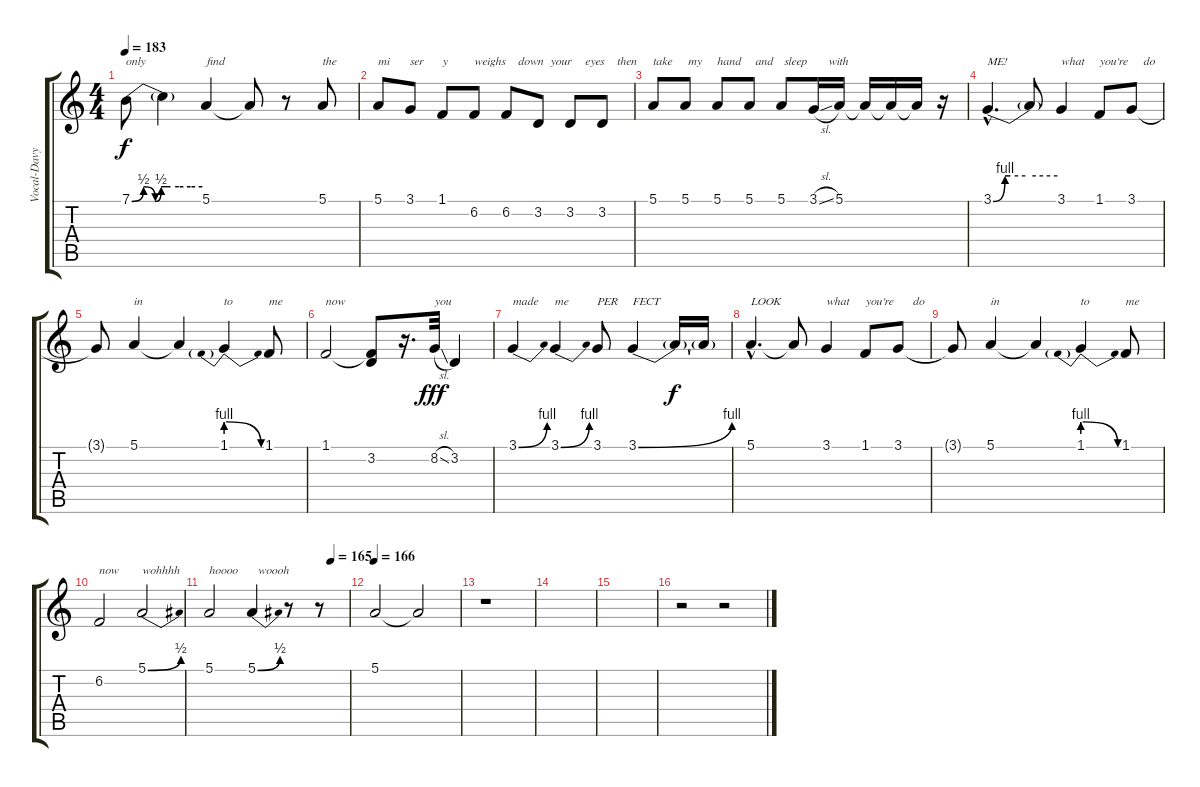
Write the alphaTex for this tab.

\track ("Vocal-Davy" "Vocal-Davy") {instrument lead1square}
\staff {score tabs}
\tuning (E4 B3 G3 D3 A2 E2) {hide}
\ts (4 4)
\tempo 183
\clef g2
\ks c
7.1{be (custom 0 0 10 2 20 0 25 2 30 2 33 2 40 2 50 2 60 2)}.8{txt "only " dy f} 7.1{t}.4 5.1.4{txt "find"} 5.1{t}.8 r.8 5.1.8{txt "the"} |
5.1.8{txt "mi"} 3.1.8{txt "ser"} 1.1.8{txt "y"} 6.2.8{txt "weighs"} 6.2.8{txt "    down"} 3.2.8{txt "    your"} 3.2.8{txt "     eyes"} 3.2.8{txt "     then"} |
5.1.8{txt "take"} 5.1.8{txt " my"} 5.1.8{txt "hand"} 5.1.8{txt "  and"} 5.1.8{txt " sleep"} 3.1{sl}.16{txt "     with"} 5.1.16 5.1{t}.16 5.1{t}.16 5.1{t}.16 r.16 |
3.1{be (custom 0 0 11 4 16 4 30 4 60 4) hac}.4{d txt "ME!"} 3.1{t}.8 3.1.4{txt "what"} 1.1.8{txt "you're"} 3.1.8{txt "    do"} |
3.1{t}.8 5.1.4{txt "in"} 5.1{t}.4 1.1{be (prebendrelease 0 4 60 0)}.4{txt "to"} 1.1.8{txt "me"} |
1.1.2{txt "now"} (1.1{t} 3.2).8 r.16{d} 8.2{sl}.32{txt "you" dy fff} 3.2.4 |
3.1{be (bend 0 0 60 4)}.4{txt "made"} 3.1{be (bend 0 0 60 4)}.4{txt "me"} 3.1.8{txt "PER"} 3.1{be (bend 0 0 60 4)}.4{txt "FECT"} 3.1{t}.16{dy f} 3.1{t}.16 |
5.1{hac}.4{d txt "LOOK"} 5.1{t}.8 3.1.4{txt "what"} 1.1.8{txt "you're"} 3.1.8{txt "     do"} |
3.1{t}.8 5.1.4{txt "in"} 5.1{t}.4 1.1{be (prebendrelease 0 4 60 0)}.4{txt "to"} 1.1.8{txt "me"} |
6.2.2{txt "now"} 5.1{be (bend 0 0 60 2)}.2{txt "wohhhh"} |
\tempo (165 0.875)
5.1.2{txt "hoooo"} 5.1{be (bend 0 0 60 2)}.4{txt "  woooh"} r.8 r.8 |
\tempo 166
5.1.2{volume 0} 5.1{t}.2 |
r.1{volume 13} |
|
|
r.2 r.2
